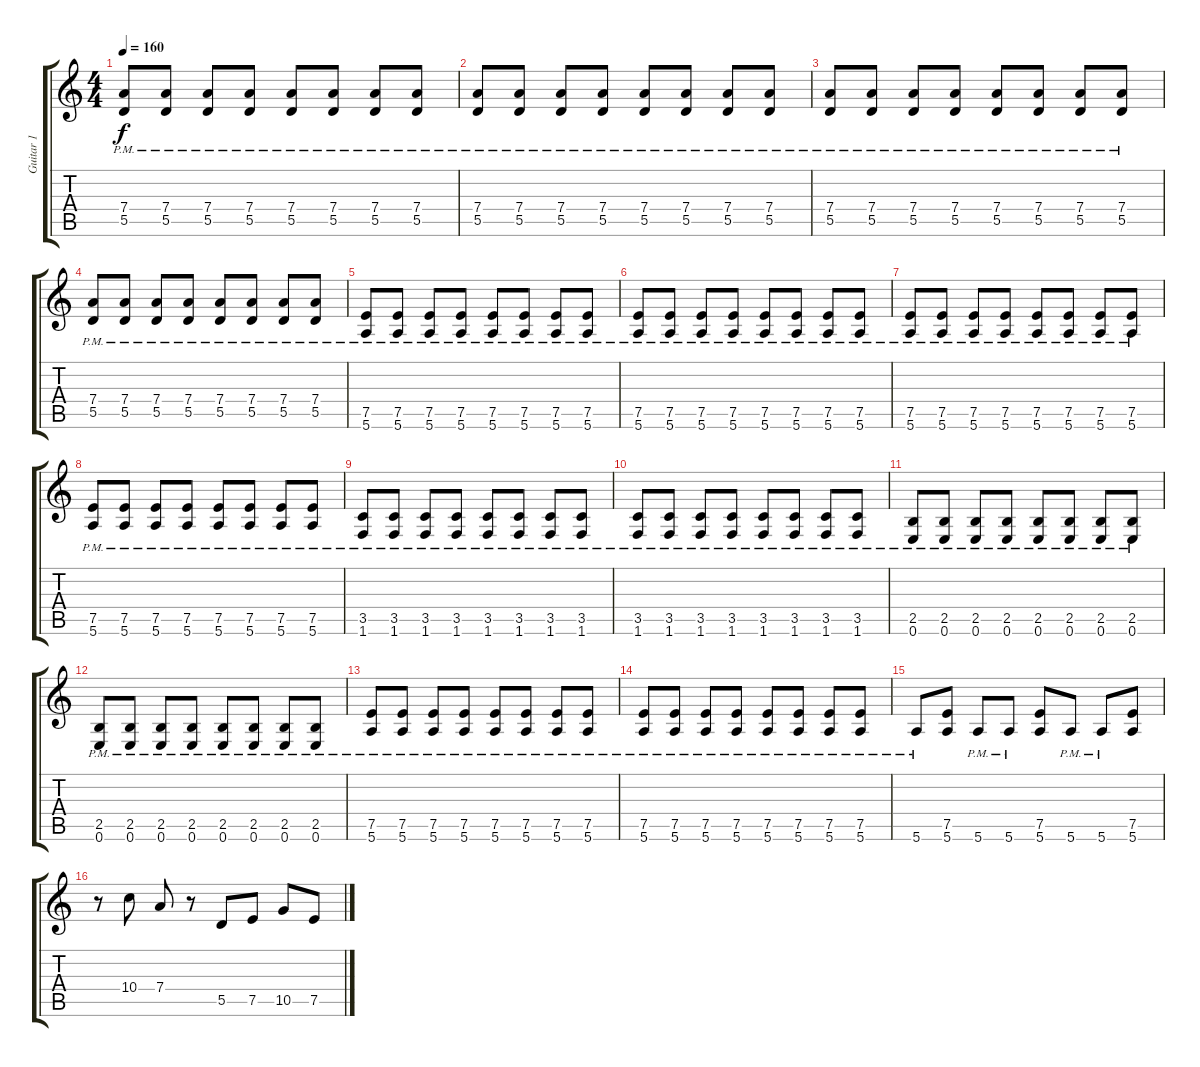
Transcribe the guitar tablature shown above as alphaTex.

\track ("Guitar 1" "Guitar 1") {instrument distortionguitar}
\staff {score tabs}
\tuning (E4 B3 G3 D3 A2 E2) {hide}
\ts (4 4)
\tempo 160
\clef g2
\ks c
(7.4{pm} 5.5{pm}).8{dy f} (7.4{pm} 5.5{pm}).8 (7.4{pm} 5.5{pm}).8 (7.4{pm} 5.5{pm}).8 (7.4{pm} 5.5{pm}).8 (7.4{pm} 5.5{pm}).8 (7.4{pm} 5.5{pm}).8 (7.4{pm} 5.5{pm}).8 |
(7.4{pm} 5.5{pm}).8 (7.4{pm} 5.5{pm}).8 (7.4{pm} 5.5{pm}).8 (7.4{pm} 5.5{pm}).8 (7.4{pm} 5.5{pm}).8 (7.4{pm} 5.5{pm}).8 (7.4{pm} 5.5{pm}).8 (7.4{pm} 5.5{pm}).8 |
(7.4{pm} 5.5{pm}).8 (7.4{pm} 5.5{pm}).8 (7.4{pm} 5.5{pm}).8 (7.4{pm} 5.5{pm}).8 (7.4{pm} 5.5{pm}).8 (7.4{pm} 5.5{pm}).8 (7.4{pm} 5.5{pm}).8 (7.4{pm} 5.5{pm}).8 |
(7.4{pm} 5.5{pm}).8 (7.4{pm} 5.5{pm}).8 (7.4{pm} 5.5{pm}).8 (7.4{pm} 5.5{pm}).8 (7.4{pm} 5.5{pm}).8 (7.4{pm} 5.5{pm}).8 (7.4{pm} 5.5{pm}).8 (7.4{pm} 5.5{pm}).8 |
(7.5{pm} 5.6{pm}).8 (7.5{pm} 5.6{pm}).8 (7.5{pm} 5.6{pm}).8 (7.5{pm} 5.6{pm}).8 (7.5{pm} 5.6{pm}).8 (7.5{pm} 5.6{pm}).8 (7.5{pm} 5.6{pm}).8 (7.5{pm} 5.6{pm}).8 |
(7.5{pm} 5.6{pm}).8 (7.5{pm} 5.6{pm}).8 (7.5{pm} 5.6{pm}).8 (7.5{pm} 5.6{pm}).8 (7.5{pm} 5.6{pm}).8 (7.5{pm} 5.6{pm}).8 (7.5{pm} 5.6{pm}).8 (7.5{pm} 5.6{pm}).8 |
(7.5{pm} 5.6{pm}).8 (7.5{pm} 5.6{pm}).8 (7.5{pm} 5.6{pm}).8 (7.5{pm} 5.6{pm}).8 (7.5{pm} 5.6{pm}).8 (7.5{pm} 5.6{pm}).8 (7.5{pm} 5.6{pm}).8 (7.5{pm} 5.6{pm}).8 |
(7.5{pm} 5.6{pm}).8 (7.5{pm} 5.6{pm}).8 (7.5{pm} 5.6{pm}).8 (7.5{pm} 5.6{pm}).8 (7.5{pm} 5.6{pm}).8 (7.5{pm} 5.6{pm}).8 (7.5{pm} 5.6{pm}).8 (7.5{pm} 5.6{pm}).8 |
(3.5{pm} 1.6{pm}).8 (3.5{pm} 1.6{pm}).8 (3.5{pm} 1.6{pm}).8 (3.5{pm} 1.6{pm}).8 (3.5{pm} 1.6{pm}).8 (3.5{pm} 1.6{pm}).8 (3.5{pm} 1.6{pm}).8 (3.5{pm} 1.6{pm}).8 |
(3.5{pm} 1.6{pm}).8 (3.5{pm} 1.6{pm}).8 (3.5{pm} 1.6{pm}).8 (3.5{pm} 1.6{pm}).8 (3.5{pm} 1.6{pm}).8 (3.5{pm} 1.6{pm}).8 (3.5{pm} 1.6{pm}).8 (3.5{pm} 1.6{pm}).8 |
(2.5{pm} 0.6{pm}).8 (2.5{pm} 0.6{pm}).8 (2.5{pm} 0.6{pm}).8 (2.5{pm} 0.6{pm}).8 (2.5{pm} 0.6{pm}).8 (2.5{pm} 0.6{pm}).8 (2.5{pm} 0.6{pm}).8 (2.5{pm} 0.6{pm}).8 |
(2.5{pm} 0.6{pm}).8 (2.5{pm} 0.6{pm}).8 (2.5{pm} 0.6{pm}).8 (2.5{pm} 0.6{pm}).8 (2.5{pm} 0.6{pm}).8 (2.5{pm} 0.6{pm}).8 (2.5{pm} 0.6{pm}).8 (2.5{pm} 0.6{pm}).8 |
(7.5{pm} 5.6{pm}).8 (7.5{pm} 5.6{pm}).8 (7.5{pm} 5.6{pm}).8 (7.5{pm} 5.6{pm}).8 (7.5{pm} 5.6{pm}).8 (7.5{pm} 5.6{pm}).8 (7.5{pm} 5.6{pm}).8 (7.5{pm} 5.6{pm}).8 |
(7.5{pm} 5.6{pm}).8 (7.5{pm} 5.6{pm}).8 (7.5{pm} 5.6{pm}).8 (7.5{pm} 5.6{pm}).8 (7.5{pm} 5.6{pm}).8 (7.5{pm} 5.6{pm}).8 (7.5{pm} 5.6{pm}).8 (7.5{pm} 5.6{pm}).8 |
5.6{pm}.8 (7.5 5.6).8 5.6{pm}.8 5.6{pm}.8 (7.5 5.6).8 5.6{pm}.8 5.6{pm}.8 (7.5 5.6).8 |
r.8 10.4.8 7.4.8 r.8 5.5.8 7.5.8 10.5.8 7.5.8
